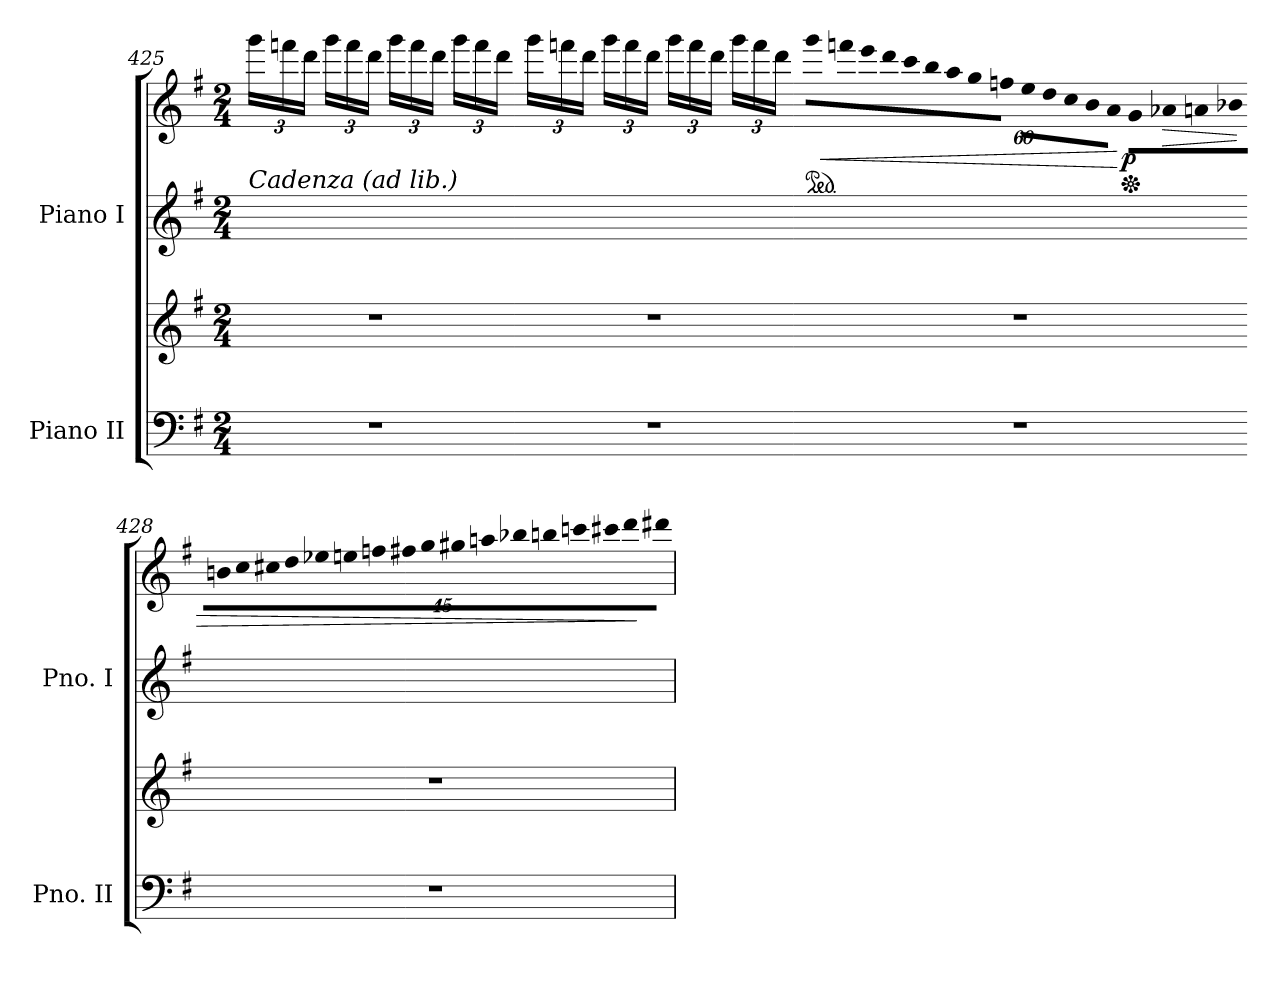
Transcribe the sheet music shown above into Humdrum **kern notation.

**kern	**kern	**kern	**kern	**dynam
*part2	*part2	*part1	*part1	*part1
*staff4	*staff3	*staff2	*staff1	*staff1/2
*I"Piano II	*	*I"Piano I	*	*
*I'Pno. II	*	*I'Pno. I	*	*
*clefF4	*clefG2	*clefG2	*clefG2	*
*k[f#]	*k[f#]	*k[f#]	*k[f#]	*
*M2/4	*M2/4	*M2/4	*M2/4	*
*	*	*	*Xbrackettup	*
=425	=425	=425	=425	=425
!	!	!LO:TX:a:i:t=Cadenza (ad lib.)	!	!
2r	2r	2ryy	24ggg!\LL	.
.	.	.	24fffn!\	.
.	.	.	24ddd!\JJ	.
.	.	.	24ggg!\LL	.
.	.	.	24fff!\	.
.	.	.	24ddd!\JJ	.
.	.	.	24ggg!\LL	.
.	.	.	24fff!\	.
.	.	.	24ddd!\JJ	.
.	.	.	24ggg!\LL	.
.	.	.	24fff!\	.
.	.	.	24ddd!\JJ	.
=426-	=426-	=426-	=426-	=426-
2r	2r	2ryy	24ggg!\LL	.
.	.	.	24fffn!\	.
.	.	.	24ddd!\JJ	.
.	.	.	24ggg!\LL	.
.	.	.	24fff!\	.
.	.	.	24ddd!\JJ	.
*	*	*	*MM90	*
.	.	.	24ggg!\LL	.
.	.	.	24fff!\	.
.	.	.	24ddd!\JJ	.
.	.	.	24ggg!\LL	.
.	.	.	24fff!\	.
.	.	.	24ddd!\JJ	.
=427-	=427-	=427-	=427-	=427-
*	*	*	*ped	*
*	*	*	*MM100	*
!	!	!	!LO:N:vis=16	!
2r	2r	2ryy	1920%53ggg!\LL	.
!	!	!	!LO:N:vis=16	!LO:HP:b
.	.	.	1920%53fffn!\	<
!	!	!	!LO:N:vis=16	!
.	.	.	1920%53eee!\	.
!	!	!	!LO:N:vis=16	!
.	.	.	1920%53ddd!\	.
!	!	!	!LO:N:vis=16	!
.	.	.	1920%53ccc!\	.
!	!	!	!LO:N:vis=16	!
.	.	.	1920%53bb!\	.
!	!	!	!LO:N:vis=16	!
.	.	.	1920%53aa!\	.
!	!	!	!LO:N:vis=16	!
.	.	.	1920%53gg!\	.
!	!	!	!LO:N:vis=16	!
.	.	.	1920%53ffn!\JJ	.
!	!	!	!LO:N:vis=16	!
.	.	.	1920%53ee!\LL	.
!	!	!	!LO:N:vis=16	!
.	.	.	1920%53dd!\	.
!	!	!	!LO:N:vis=16	!
.	.	.	1920%53cc!\	.
!	!	!	!LO:N:vis=16	!
.	.	.	1920%53b!\	.
!	!	!	!LO:N:vis=16	!
.	.	.	1920%53a!\JJ	.
*	*	*	*Xped	*
!	!	!	!LO:N:vis=16	!LO:DY:n=1:b
.	.	.	1920%53g!\LL	[ p
!	!	!	!LO:N:vis=16	!LO:HP:b
.	.	.	1920%53a-X!\	>
!	!	!	!LO:N:vis=16	!
.	.	.	1920%53an!\	.
!	!	!	!LO:N:vis=16	!
.	.	.	1920%53b-X!\	.
.	.	.	320ryy	.
=428-	=428-	=428-	=428-	=428-
!	!	!	!LO:N:vis=16	!
2r	2r	2ryy	240%7bn!\	.
!	!	!	!LO:N:vis=16	!
.	.	.	240%7cc!\	.
!	!	!	!LO:N:vis=16	!
.	.	.	240%7cc#X!\	.
!	!	!	!LO:N:vis=16	!
.	.	.	240%7dd!\	.
!	!	!	!LO:N:vis=16	!
.	.	.	240%7ee-X!\	.
!	!	!	!LO:N:vis=16	!
.	.	.	240%7een!\	.
!	!	!	!LO:N:vis=16	!
.	.	.	240%7ffn!\	.
!	!	!	!LO:N:vis=16	!
.	.	.	240%7ff#X!\	.
!	!	!	!LO:N:vis=16	!
.	.	.	240%7gg!\	.
!	!	!	!LO:N:vis=16	!
.	.	.	240%7gg#X!\	.
!	!	!	!LO:N:vis=16	!
.	.	.	240%7aan!\	.
!	!	!	!LO:N:vis=16	!
.	.	.	240%7bb-X!\	.
!	!	!	!LO:N:vis=16	!
.	.	.	240%7bbn!\	.
!	!	!	!LO:N:vis=16	!
.	.	.	240%7cccn!\	.
!	!	!	!LO:N:vis=16	!
.	.	.	240%7ccc#X!\	.
!	!	!	!LO:N:vis=16	!
.	.	.	240%7ddd!\	.
!	!	!	!LO:N:vis=16	!
.	.	.	240%7ddd#X!\JJ	]
.	.	.	240ryy	.
=	=	=	=	=
*-	*-	*-	*-	*-
